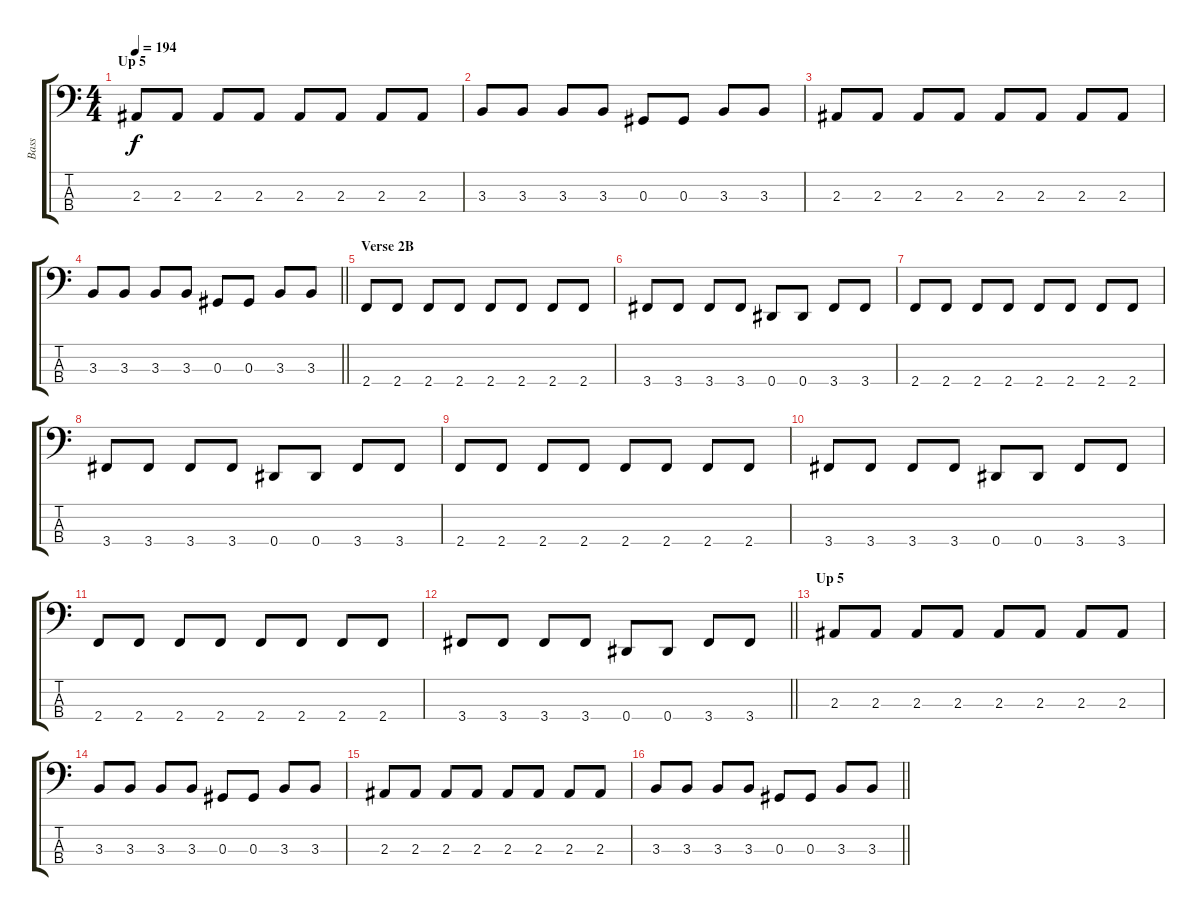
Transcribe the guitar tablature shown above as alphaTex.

\track ("Bass" "Bass") {instrument electricbasspick}
\staff {score tabs}
\tuning (Gb2 Db2 Ab1 Eb1) {hide}
\ts (4 4)
\section ("" "Up 5")
\tempo 194
\clef f4
\ks c
2.3.8{dy f} 2.3.8 2.3.8 2.3.8 2.3.8 2.3.8 2.3.8 2.3.8 |
3.3.8 3.3.8 3.3.8 3.3.8 0.3.8 0.3.8 3.3.8 3.3.8 |
2.3.8 2.3.8 2.3.8 2.3.8 2.3.8 2.3.8 2.3.8 2.3.8 |
\barLineRight lightlight
3.3.8 3.3.8 3.3.8 3.3.8 0.3.8 0.3.8 3.3.8 3.3.8 |
\section ("" "Verse 2B")
2.4.8 2.4.8 2.4.8 2.4.8 2.4.8 2.4.8 2.4.8 2.4.8 |
3.4.8 3.4.8 3.4.8 3.4.8 0.4.8 0.4.8 3.4.8 3.4.8 |
2.4.8 2.4.8 2.4.8 2.4.8 2.4.8 2.4.8 2.4.8 2.4.8 |
3.4.8 3.4.8 3.4.8 3.4.8 0.4.8 0.4.8 3.4.8 3.4.8 |
2.4.8 2.4.8 2.4.8 2.4.8 2.4.8 2.4.8 2.4.8 2.4.8 |
3.4.8 3.4.8 3.4.8 3.4.8 0.4.8 0.4.8 3.4.8 3.4.8 |
2.4.8 2.4.8 2.4.8 2.4.8 2.4.8 2.4.8 2.4.8 2.4.8 |
\barLineRight lightlight
3.4.8 3.4.8 3.4.8 3.4.8 0.4.8 0.4.8 3.4.8 3.4.8 |
\section ("" "Up 5")
2.3.8 2.3.8 2.3.8 2.3.8 2.3.8 2.3.8 2.3.8 2.3.8 |
3.3.8 3.3.8 3.3.8 3.3.8 0.3.8 0.3.8 3.3.8 3.3.8 |
2.3.8 2.3.8 2.3.8 2.3.8 2.3.8 2.3.8 2.3.8 2.3.8 |
\barLineRight lightlight
3.3.8 3.3.8 3.3.8 3.3.8 0.3.8 0.3.8 3.3.8 3.3.8
